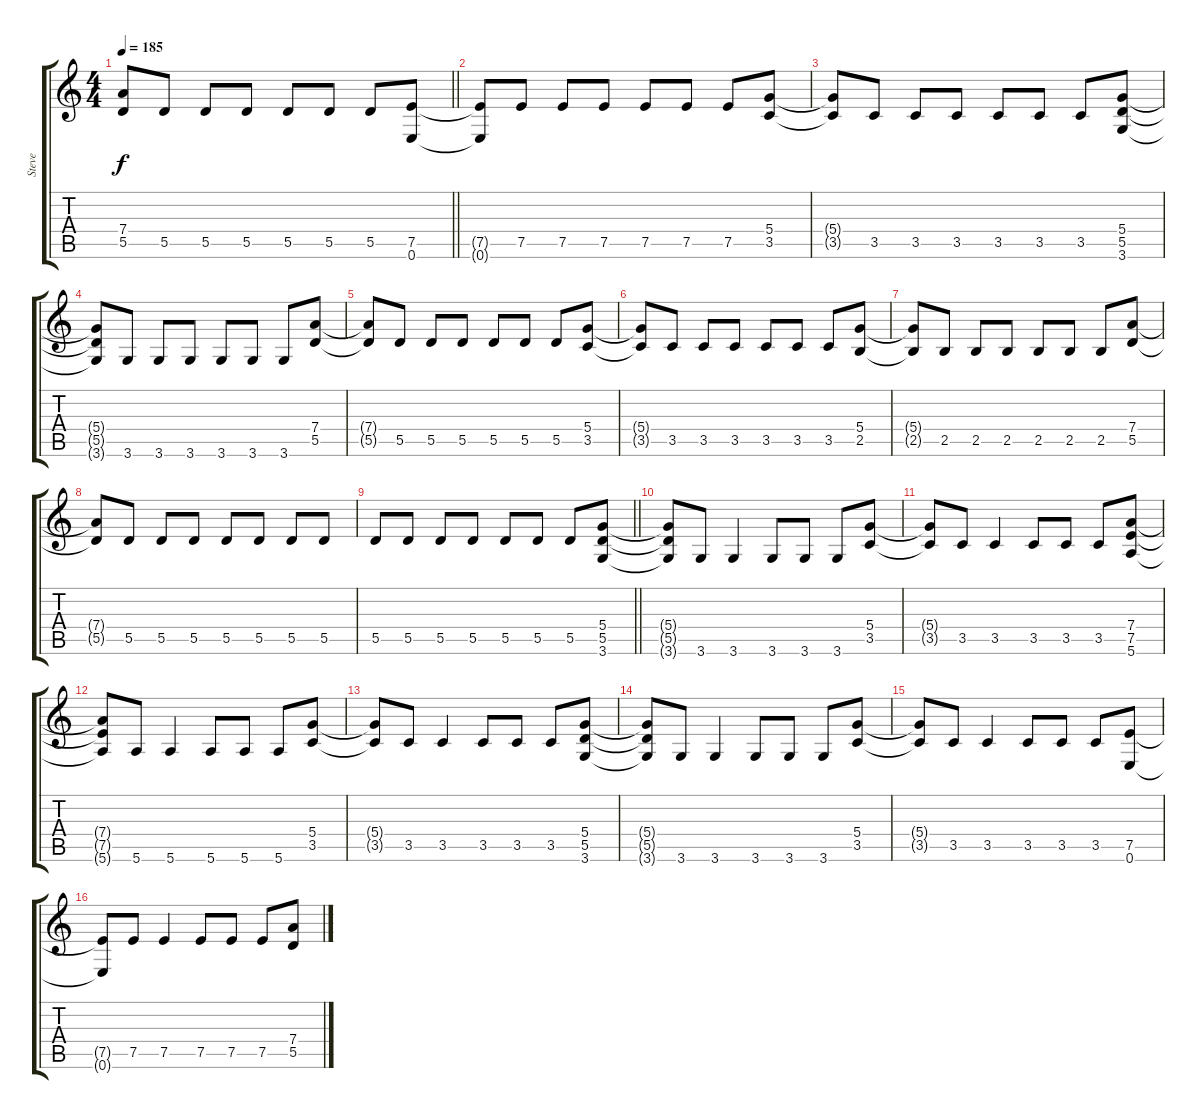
\track ("Steve" "Steve") {instrument electricbassfinger}
\staff {score tabs}
\tuning (E4 B3 G3 D3 A2 E2) {hide}
\ts (4 4)
\tempo 185
\clef g2
\barLineRight lightlight
\ks c
(7.4{t} 5.5{t}).8{dy f} 5.5.8 5.5.8 5.5.8 5.5.8 5.5.8 5.5.8 (7.5 0.6).8 |
(7.5{t} 0.6{t}).8 7.5.8 7.5.8 7.5.8 7.5.8 7.5.8 7.5.8 (5.4 3.5).8 |
(5.4{t} 3.5{t}).8 3.5.8 3.5.8 3.5.8 3.5.8 3.5.8 3.5.8 (5.4 5.5 3.6).8 |
(5.4{t} 5.5{t} 3.6{t}).8 3.6.8 3.6.8 3.6.8 3.6.8 3.6.8 3.6.8 (7.4 5.5).8 |
(7.4{t} 5.5{t}).8 5.5.8 5.5.8 5.5.8 5.5.8 5.5.8 5.5.8 (5.4 3.5).8 |
(5.4{t} 3.5{t}).8 3.5.8 3.5.8 3.5.8 3.5.8 3.5.8 3.5.8 (5.4 2.5).8 |
(5.4{t} 2.5{t}).8 2.5.8 2.5.8 2.5.8 2.5.8 2.5.8 2.5.8 (7.4 5.5).8 |
(7.4{t} 5.5{t}).8 5.5.8 5.5.8 5.5.8 5.5.8 5.5.8 5.5.8 5.5.8 |
\barLineRight lightlight
5.5.8 5.5.8 5.5.8 5.5.8 5.5.8 5.5.8 5.5.8 (5.4 5.5 3.6).8 |
(5.4{t} 5.5{t} 3.6{t}).8 3.6.8 3.6.4 3.6.8 3.6.8 3.6.8 (5.4 3.5).8 |
(5.4{t} 3.5{t}).8 3.5.8 3.5.4 3.5.8 3.5.8 3.5.8 (7.4 7.5 5.6).8 |
(7.4{t} 7.5{t} 5.6{t}).8 5.6.8 5.6.4 5.6.8 5.6.8 5.6.8 (5.4 3.5).8 |
(5.4{t} 3.5{t}).8 3.5.8 3.5.4 3.5.8 3.5.8 3.5.8 (5.4 5.5 3.6).8 |
(5.4{t} 5.5{t} 3.6{t}).8 3.6.8 3.6.4 3.6.8 3.6.8 3.6.8 (5.4 3.5).8 |
(5.4{t} 3.5{t}).8 3.5.8 3.5.4 3.5.8 3.5.8 3.5.8 (7.5 0.6).8 |
(7.5{t} 0.6{t}).8 7.5.8 7.5.4 7.5.8 7.5.8 7.5.8 (7.4 5.5).8
